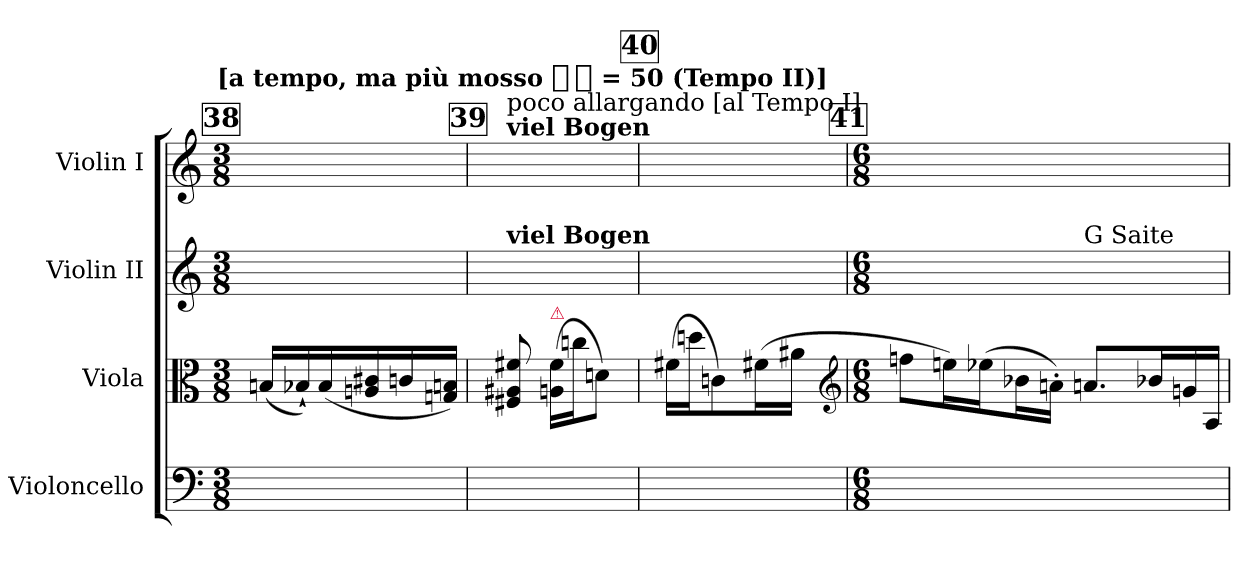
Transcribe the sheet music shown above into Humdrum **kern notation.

**kern	**kern	**kern	**kern
*part4	*part3	*part2	*part1
*staff4	*staff3	*staff2	*staff1
*I"Violoncello	*I"Viola	*I"Violin II	*I"Violin I
*I'Vc.	*I'Vla.	*I'Vln. II	*I'Vln. I
*clefF4	*clefC3	*clefG2	*clefG2
*k[]	*k[]	*k[]	*k[]
*C:	*C:	*C:	*C:
!!LO:TX:omd:t=[a tempo, ma più mosso [quarter-dot] = 50 (Tempo II)]
*M3/8	*M3/8	*M3/8	*M3/8
*MM50	*MM50	*MM50	*MM50
!!LO:REH:place=s1:t=38
=1	=1	=1	=1
8ryy	(16BnLL	8ryy	8ryy
.	16B-X`)	.	.
16ryy	(16B-	8.ryy	16ryy
16ryy	16An 16c#X	.	16ryy
8ryy	16cn	.	16ryy
.	16Gn 16BnJJ)	16ryy	16ryy
!!LO:REH:place=s1:t=39
=2	=2	=2	=2
!	!	!	!LO:TX:a:B:t=viel Bogen
!	!	!	!LO:TX:a:t=poco allargando [al Tempo I]
!	!	!LO:TX:a:B:t=viel Bogen	!
16ryy	8F#X 8A#X 8f#X	8ryy	8ryy
16ryy	.	.	.
!	!LO:TX:a:color=crimson:t=⚠	!	!
8ryy	(16An! 16f#LL	8.ryy	8.ryy
.	16ccnJ	.	.
16ryy	8dnJ)	.	.
16ryy	.	16ryy	16ryy
!!LO:REH:place=s1:t=40
=3	=3	=3	=3
8ryy	(16f#XLL	8ryy	8ryy
.	16ddnJ	.	.
16ryy	8cn)	8.ryy	8.ryy
16ryy	.	.	.
16ryy	(16f#XL	.	.
16ryy	16a#XJJ	16ryy	16ryy
*	*clefG2	*	*
!!LO:REH:place=s1:t=41
=4	=4	=4	=4
*M6/8	*M6/8	*M6/8	*M6/8
16ryy	8ffnL	8ryy	8ryy
16ryy	.	.	.
16ryy	16eenL)	8ryy	8ryy
16ryy	(16ee-XJ	.	.
16ryy	16b-XL	8ryy	8ryy
16ryy	16an'JJ)	.	.
!	!	!LO:TX:a:t=G Saite	!
4.ryy	8.aniL	16ryy	8.ryy
.	.	16ryy	.
.	.	8ryy	.
.	16b-XL	.	16ryy
.	16gn	8ryy	8ryy
.	16AJJ	.	.
=	=	=	=
*-	*-	*-	*-
